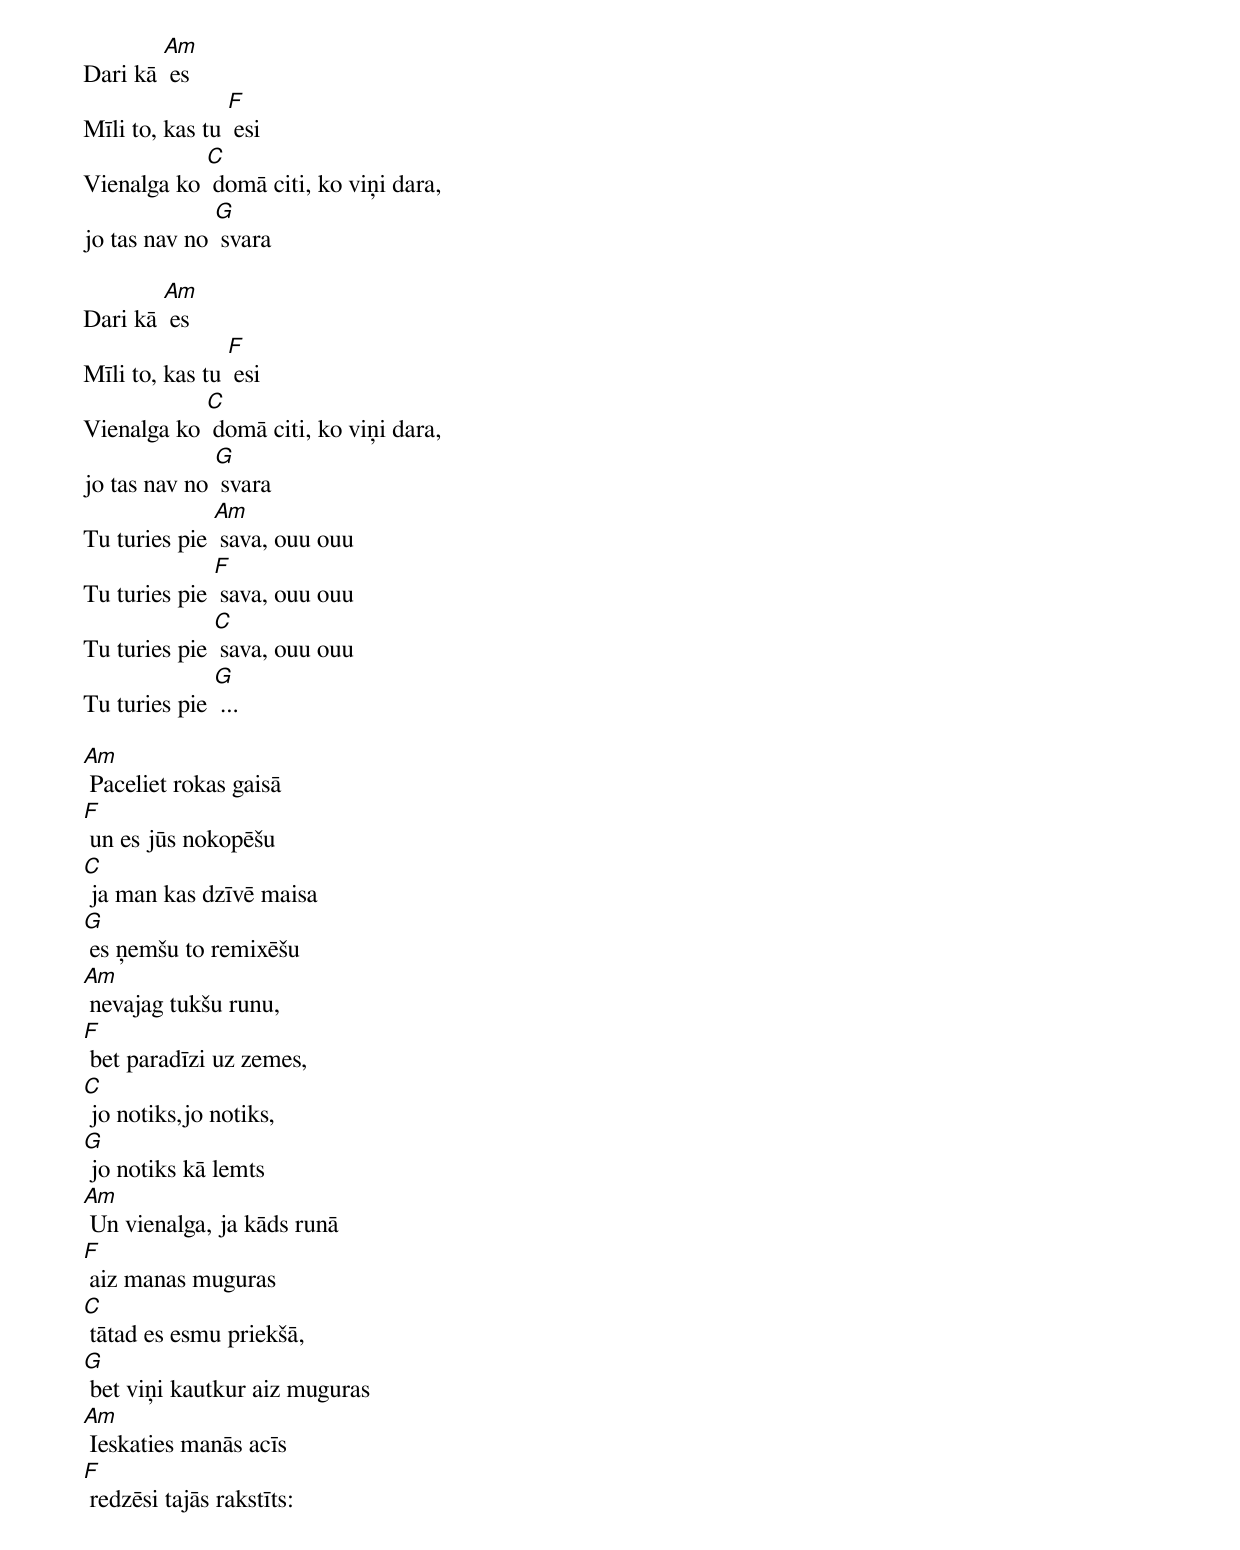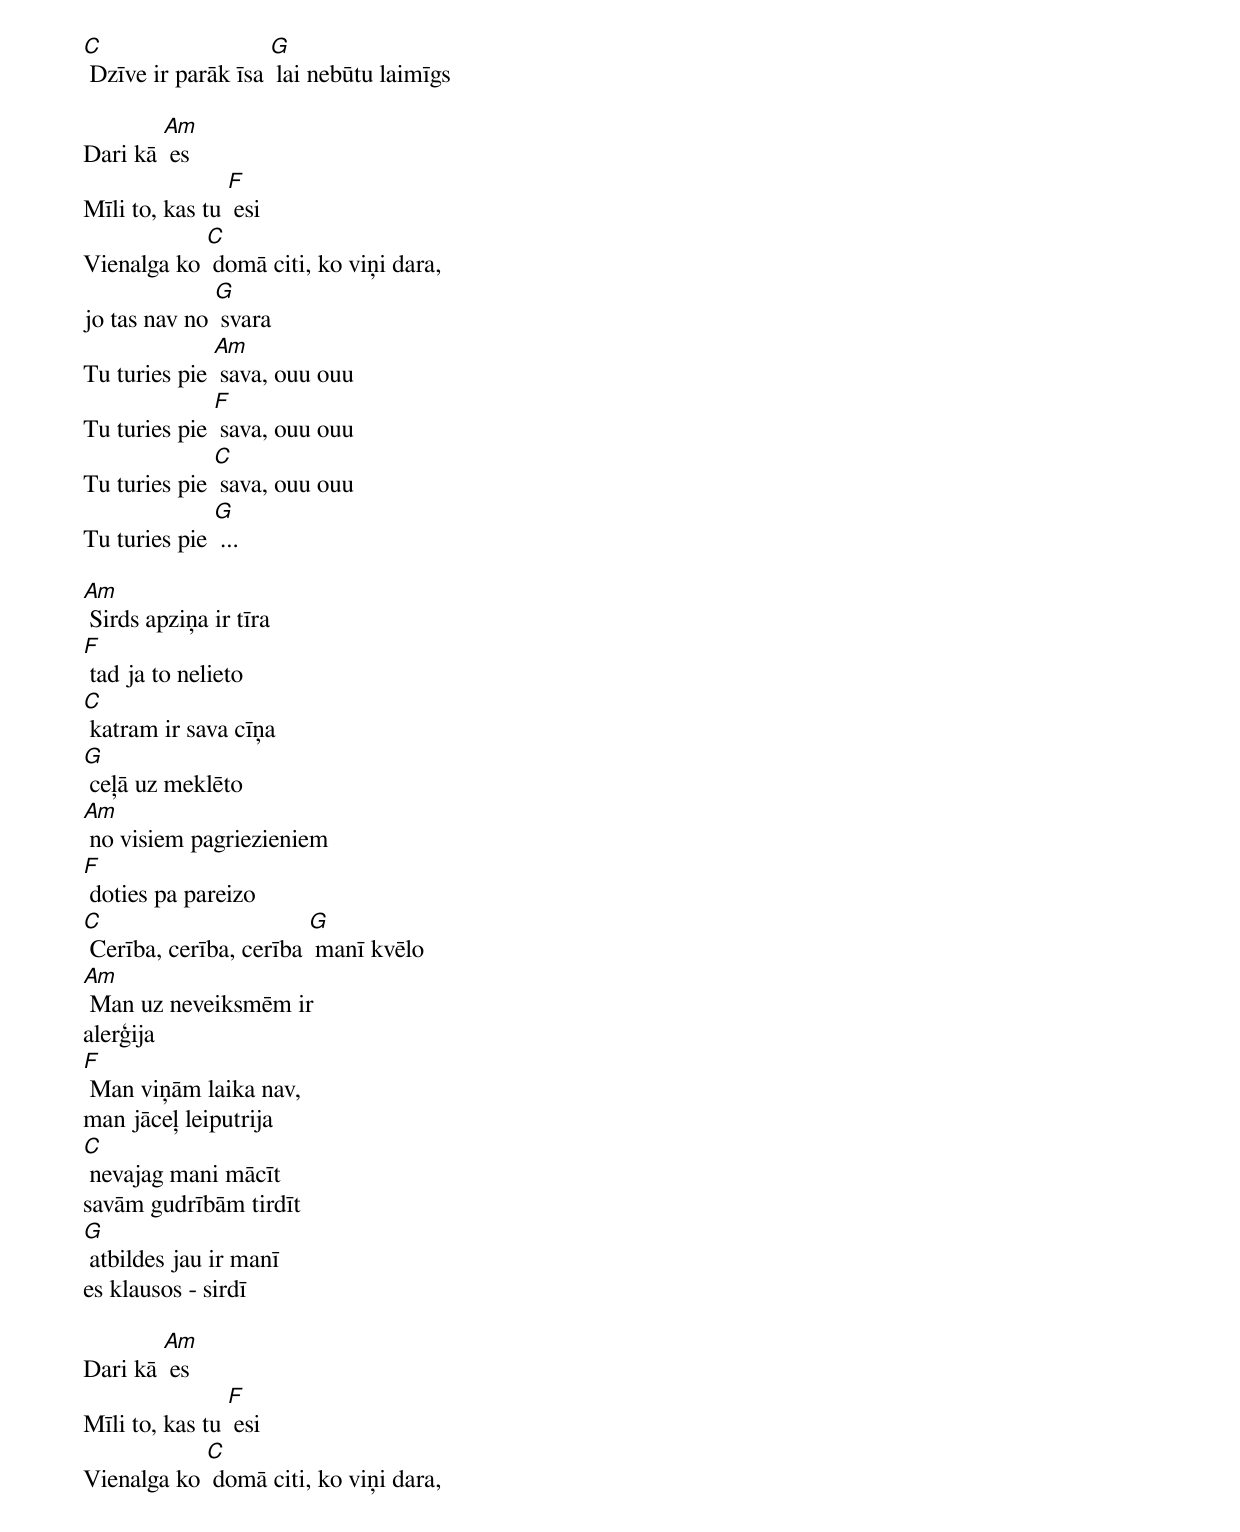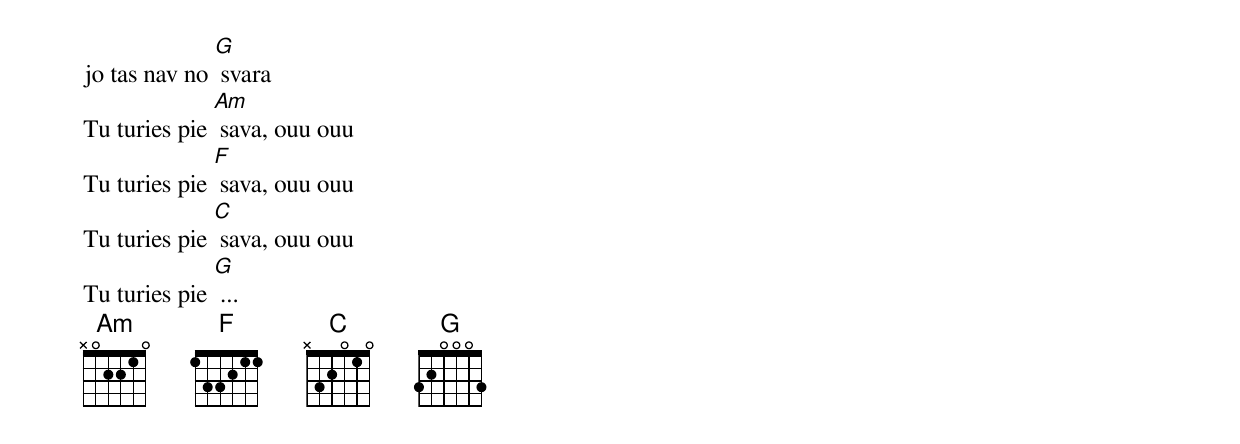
Dari kā [Am] es
Mīli to, kas tu [F] esi
Vienalga ko [C] domā citi, ko viņi dara,
jo tas nav no [G] svara

Dari kā [Am] es
Mīli to, kas tu [F] esi
Vienalga ko [C] domā citi, ko viņi dara,
jo tas nav no [G] svara
Tu turies pie [Am] sava, ouu ouu
Tu turies pie [F] sava, ouu ouu
Tu turies pie [C] sava, ouu ouu
Tu turies pie [G] ...

[Am] Paceliet rokas gaisā
[F] un es jūs nokopēšu
[C] ja man kas dzīvē maisa
[G] es ņemšu to remixēšu
[Am] nevajag tukšu runu,
[F] bet paradīzi uz zemes,
[C] jo notiks,jo notiks,
[G] jo notiks kā lemts
[Am] Un vienalga, ja kāds runā
[F] aiz manas muguras
[C] tātad es esmu priekšā,
[G] bet viņi kautkur aiz muguras
[Am] Ieskaties manās acīs
[F] redzēsi tajās rakstīts:
[C] Dzīve ir parāk īsa [G] lai nebūtu laimīgs

Dari kā [Am] es
Mīli to, kas tu [F] esi
Vienalga ko [C] domā citi, ko viņi dara,
jo tas nav no [G] svara
Tu turies pie [Am] sava, ouu ouu
Tu turies pie [F] sava, ouu ouu
Tu turies pie [C] sava, ouu ouu
Tu turies pie [G] ...

[Am] Sirds apziņa ir tīra
[F] tad ja to nelieto
[C] katram ir sava cīņa
[G] ceļā uz meklēto
[Am] no visiem pagriezieniem
[F] doties pa pareizo
[C] Cerība, cerība, cerība [G] manī kvēlo
[Am] Man uz neveiksmēm ir
alerģija
[F] Man viņām laika nav,
man jāceļ leiputrija
[C] nevajag mani mācīt
savām gudrībām tirdīt
[G] atbildes jau ir manī
es klausos - sirdī

Dari kā [Am] es
Mīli to, kas tu [F] esi
Vienalga ko [C] domā citi, ko viņi dara,
jo tas nav no [G] svara
Tu turies pie [Am] sava, ouu ouu
Tu turies pie [F] sava, ouu ouu
Tu turies pie [C] sava, ouu ouu
Tu turies pie [G] ...
